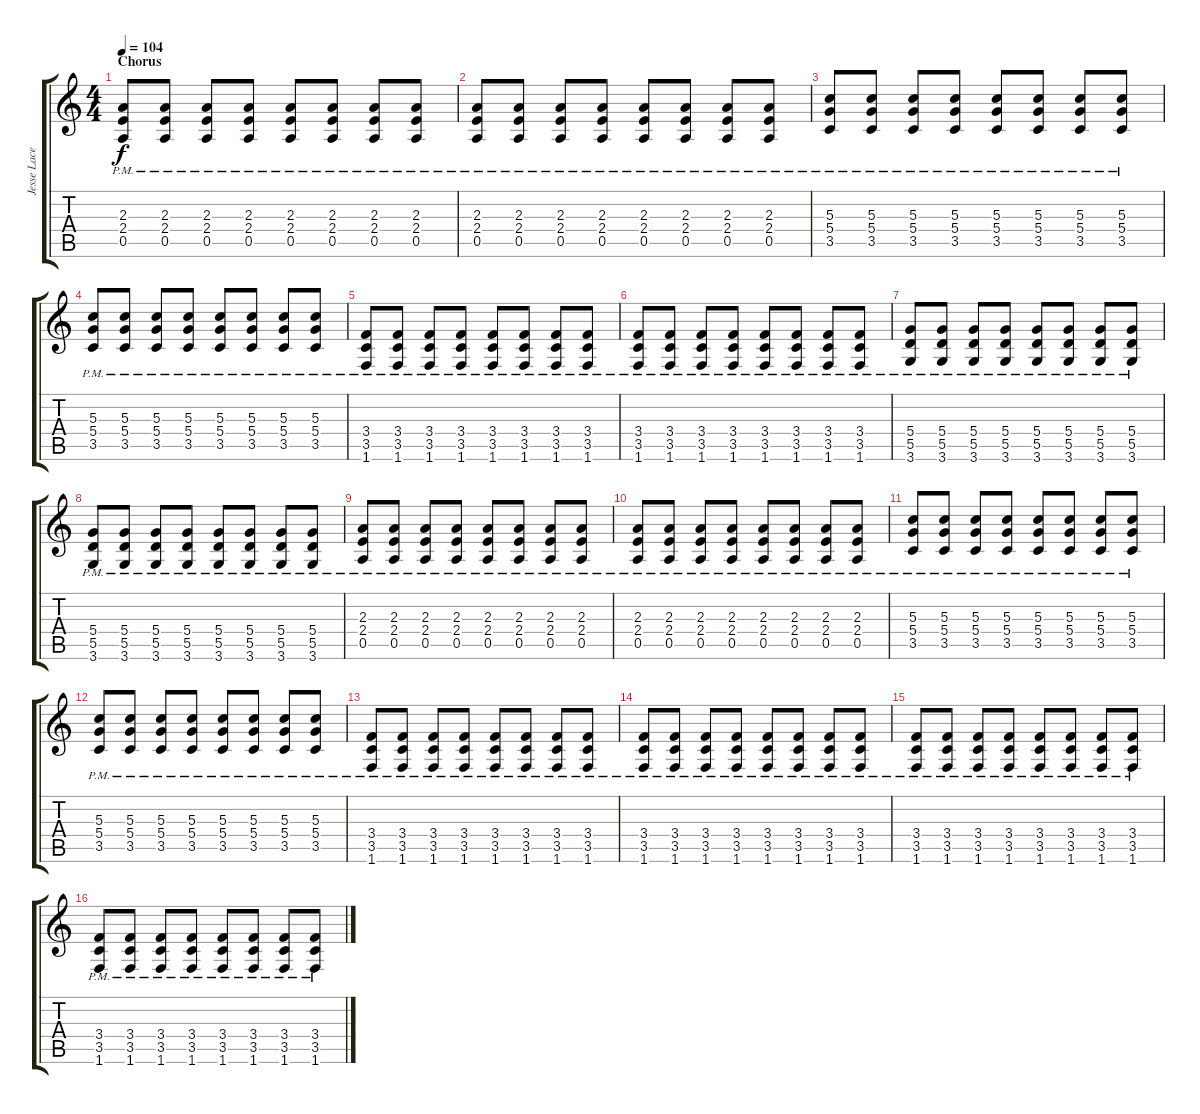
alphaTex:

\track ("Jesse Lacey -  Guitar" "Jesse Lace") {instrument overdrivenguitar}
\staff {score tabs}
\tuning (E4 B3 G3 D3 A2 E2) {hide}
\ts (4 4)
\section ("" "Chorus")
\tempo 104
\clef g2
\ks c
(2.3{pm} 2.4{pm} 0.5{pm}).8{dy f} (2.3{pm} 2.4{pm} 0.5{pm}).8 (2.3{pm} 2.4{pm} 0.5{pm}).8 (2.3{pm} 2.4{pm} 0.5{pm}).8 (2.3{pm} 2.4{pm} 0.5{pm}).8 (2.3{pm} 2.4{pm} 0.5{pm}).8 (2.3{pm} 2.4{pm} 0.5{pm}).8 (2.3{pm} 2.4{pm} 0.5{pm}).8 |
(2.3{pm} 2.4{pm} 0.5{pm}).8 (2.3{pm} 2.4{pm} 0.5{pm}).8 (2.3{pm} 2.4{pm} 0.5{pm}).8 (2.3{pm} 2.4{pm} 0.5{pm}).8 (2.3{pm} 2.4{pm} 0.5{pm}).8 (2.3{pm} 2.4{pm} 0.5{pm}).8 (2.3{pm} 2.4{pm} 0.5{pm}).8 (2.3{pm} 2.4{pm} 0.5{pm}).8 |
(5.3{pm} 5.4{pm} 3.5{pm}).8 (5.3{pm} 5.4{pm} 3.5{pm}).8 (5.3{pm} 5.4{pm} 3.5{pm}).8 (5.3{pm} 5.4{pm} 3.5{pm}).8 (5.3{pm} 5.4{pm} 3.5{pm}).8 (5.3{pm} 5.4{pm} 3.5{pm}).8 (5.3{pm} 5.4{pm} 3.5{pm}).8 (5.3{pm} 5.4{pm} 3.5{pm}).8 |
(5.3{pm} 5.4{pm} 3.5{pm}).8 (5.3{pm} 5.4{pm} 3.5{pm}).8 (5.3{pm} 5.4{pm} 3.5{pm}).8 (5.3{pm} 5.4{pm} 3.5{pm}).8 (5.3{pm} 5.4{pm} 3.5{pm}).8 (5.3{pm} 5.4{pm} 3.5{pm}).8 (5.3{pm} 5.4{pm} 3.5{pm}).8 (5.3{pm} 5.4{pm} 3.5{pm}).8 |
(3.4{pm} 3.5{pm} 1.6{pm}).8 (3.4{pm} 3.5{pm} 1.6{pm}).8 (3.4{pm} 3.5{pm} 1.6{pm}).8 (3.4{pm} 3.5{pm} 1.6{pm}).8 (3.4{pm} 3.5{pm} 1.6{pm}).8 (3.4{pm} 3.5{pm} 1.6{pm}).8 (3.4{pm} 3.5{pm} 1.6{pm}).8 (3.4{pm} 3.5{pm} 1.6{pm}).8 |
(3.4{pm} 3.5{pm} 1.6{pm}).8 (3.4{pm} 3.5{pm} 1.6{pm}).8 (3.4{pm} 3.5{pm} 1.6{pm}).8 (3.4{pm} 3.5{pm} 1.6{pm}).8 (3.4{pm} 3.5{pm} 1.6{pm}).8 (3.4{pm} 3.5{pm} 1.6{pm}).8 (3.4{pm} 3.5{pm} 1.6{pm}).8 (3.4{pm} 3.5{pm} 1.6{pm}).8 |
(5.4{pm} 5.5{pm} 3.6{pm}).8 (5.4{pm} 5.5{pm} 3.6{pm}).8 (5.4{pm} 5.5{pm} 3.6{pm}).8 (5.4{pm} 5.5{pm} 3.6{pm}).8 (5.4{pm} 5.5{pm} 3.6{pm}).8 (5.4{pm} 5.5{pm} 3.6{pm}).8 (5.4{pm} 5.5{pm} 3.6{pm}).8 (5.4{pm} 5.5{pm} 3.6{pm}).8 |
(5.4{pm} 5.5{pm} 3.6{pm}).8 (5.4{pm} 5.5{pm} 3.6{pm}).8 (5.4{pm} 5.5{pm} 3.6{pm}).8 (5.4{pm} 5.5{pm} 3.6{pm}).8 (5.4{pm} 5.5{pm} 3.6{pm}).8 (5.4{pm} 5.5{pm} 3.6{pm}).8 (5.4{pm} 5.5{pm} 3.6{pm}).8 (5.4{pm} 5.5{pm} 3.6{pm}).8 |
(2.3{pm} 2.4{pm} 0.5{pm}).8 (2.3{pm} 2.4{pm} 0.5{pm}).8 (2.3{pm} 2.4{pm} 0.5{pm}).8 (2.3{pm} 2.4{pm} 0.5{pm}).8 (2.3{pm} 2.4{pm} 0.5{pm}).8 (2.3{pm} 2.4{pm} 0.5{pm}).8 (2.3{pm} 2.4{pm} 0.5{pm}).8 (2.3{pm} 2.4{pm} 0.5{pm}).8 |
(2.3{pm} 2.4{pm} 0.5{pm}).8 (2.3{pm} 2.4{pm} 0.5{pm}).8 (2.3{pm} 2.4{pm} 0.5{pm}).8 (2.3{pm} 2.4{pm} 0.5{pm}).8 (2.3{pm} 2.4{pm} 0.5{pm}).8 (2.3{pm} 2.4{pm} 0.5{pm}).8 (2.3{pm} 2.4{pm} 0.5{pm}).8 (2.3{pm} 2.4{pm} 0.5{pm}).8 |
(5.3{pm} 5.4{pm} 3.5{pm}).8 (5.3{pm} 5.4{pm} 3.5{pm}).8 (5.3{pm} 5.4{pm} 3.5{pm}).8 (5.3{pm} 5.4{pm} 3.5{pm}).8 (5.3{pm} 5.4{pm} 3.5{pm}).8 (5.3{pm} 5.4{pm} 3.5{pm}).8 (5.3{pm} 5.4{pm} 3.5{pm}).8 (5.3{pm} 5.4{pm} 3.5{pm}).8 |
(5.3{pm} 5.4{pm} 3.5{pm}).8 (5.3{pm} 5.4{pm} 3.5{pm}).8 (5.3{pm} 5.4{pm} 3.5{pm}).8 (5.3{pm} 5.4{pm} 3.5{pm}).8 (5.3{pm} 5.4{pm} 3.5{pm}).8 (5.3{pm} 5.4{pm} 3.5{pm}).8 (5.3{pm} 5.4{pm} 3.5{pm}).8 (5.3{pm} 5.4{pm} 3.5{pm}).8 |
(3.4{pm} 3.5{pm} 1.6{pm}).8 (3.4{pm} 3.5{pm} 1.6{pm}).8 (3.4{pm} 3.5{pm} 1.6{pm}).8 (3.4{pm} 3.5{pm} 1.6{pm}).8 (3.4{pm} 3.5{pm} 1.6{pm}).8 (3.4{pm} 3.5{pm} 1.6{pm}).8 (3.4{pm} 3.5{pm} 1.6{pm}).8 (3.4{pm} 3.5{pm} 1.6{pm}).8 |
(3.4{pm} 3.5{pm} 1.6{pm}).8 (3.4{pm} 3.5{pm} 1.6{pm}).8 (3.4{pm} 3.5{pm} 1.6{pm}).8 (3.4{pm} 3.5{pm} 1.6{pm}).8 (3.4{pm} 3.5{pm} 1.6{pm}).8 (3.4{pm} 3.5{pm} 1.6{pm}).8 (3.4{pm} 3.5{pm} 1.6{pm}).8 (3.4{pm} 3.5{pm} 1.6{pm}).8 |
(3.4{pm} 3.5{pm} 1.6{pm}).8 (3.4{pm} 3.5{pm} 1.6{pm}).8 (3.4{pm} 3.5{pm} 1.6{pm}).8 (3.4{pm} 3.5{pm} 1.6{pm}).8 (3.4{pm} 3.5{pm} 1.6{pm}).8 (3.4{pm} 3.5{pm} 1.6{pm}).8 (3.4{pm} 3.5{pm} 1.6{pm}).8 (3.4{pm} 3.5{pm} 1.6{pm}).8 |
(3.4{pm} 3.5{pm} 1.6{pm}).8 (3.4{pm} 3.5{pm} 1.6{pm}).8 (3.4{pm} 3.5{pm} 1.6{pm}).8 (3.4{pm} 3.5{pm} 1.6{pm}).8 (3.4{pm} 3.5{pm} 1.6{pm}).8 (3.4{pm} 3.5{pm} 1.6{pm}).8 (3.4{pm} 3.5{pm} 1.6{pm}).8 (3.4{pm} 3.5{pm} 1.6{pm}).8
